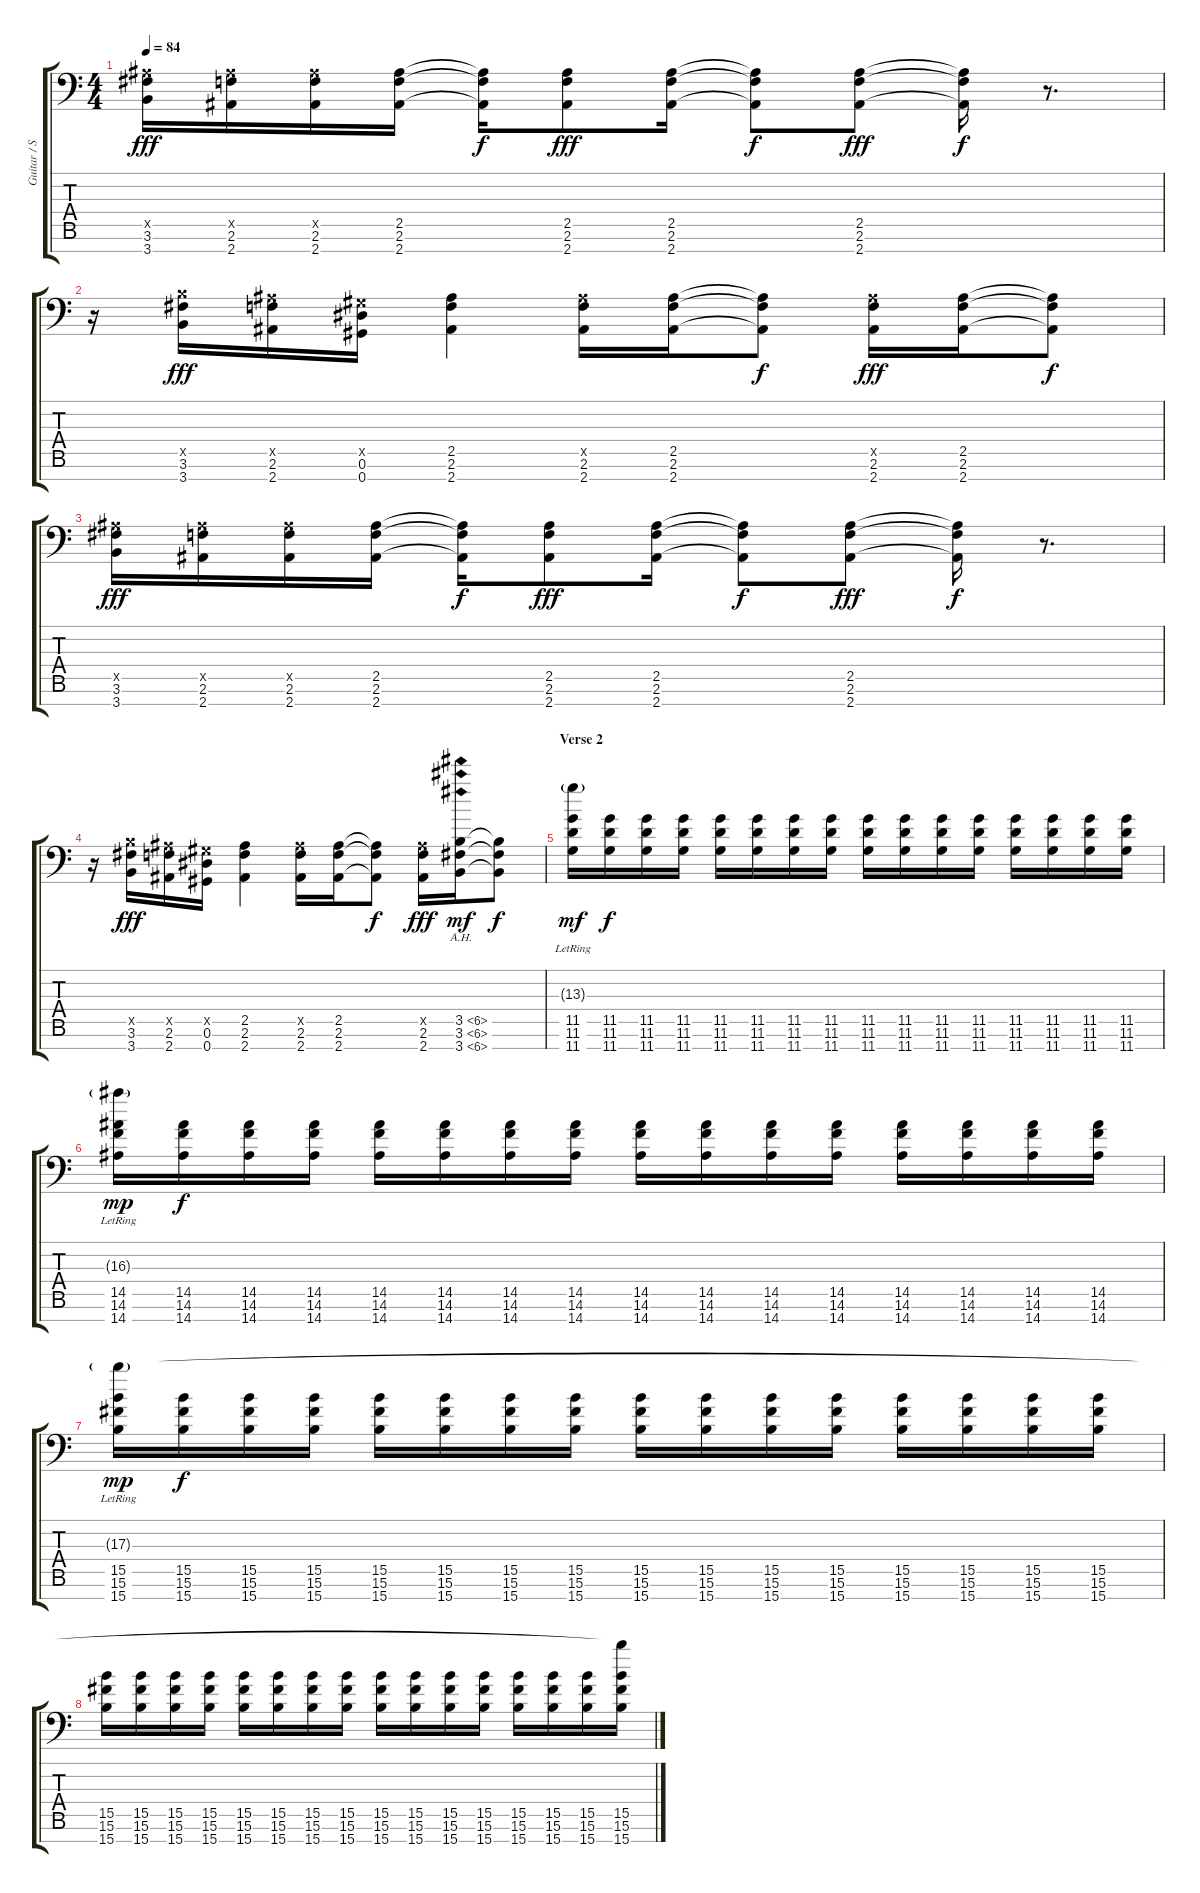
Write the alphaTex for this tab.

\track ("Guitar / Stef Carpenter" "Guitar / S") {instrument distortionguitar}
\staff {score tabs}
\tuning (Eb4 Bb3 Gb3 Db3 Ab2 Eb2 Ab1) {hide}
\ts (4 4)
\tempo 84
\clef f4
\ks c
(2.5{x} 3.6 3.7).16{dy fff} (2.5{x} 2.6 2.7).16 (2.5{x} 2.6 2.7).16 (2.5 2.6 2.7).16 (2.5{t} 2.6{t} 2.7{t}).16{dy f} (2.5 2.6 2.7).8{dy fff} (2.5 2.6 2.7).16 (2.5{t} 2.6{t} 2.7{t}).8{dy f} (2.5 2.6 2.7).8{dy fff} (2.5{t} 2.6{t} 2.7{t}).16{dy f} r.8{d} |
r.16 (3.5{x} 3.6 3.7).16{dy fff} (2.5{x} 2.6 2.7).16 (0.5{x} 0.6 0.7).16 (2.5 2.6 2.7).4 (2.5{x} 2.6 2.7).16 (2.5 2.6 2.7).16 (2.5{t} 2.6{t} 2.7{t}).8{dy f} (2.5{x} 2.6 2.7).16{dy fff} (2.5 2.6 2.7).16 (2.5{t} 2.6{t} 2.7{t}).8{dy f} |
(2.5{x} 3.6 3.7).16{dy fff} (2.5{x} 2.6 2.7).16 (2.5{x} 2.6 2.7).16 (2.5 2.6 2.7).16 (2.5{t} 2.6{t} 2.7{t}).16{dy f} (2.5 2.6 2.7).8{dy fff} (2.5 2.6 2.7).16 (2.5{t} 2.6{t} 2.7{t}).8{dy f} (2.5 2.6 2.7).8{dy fff} (2.5{t} 2.6{t} 2.7{t}).16{dy f} r.8{d} |
r.16 (3.5{x} 3.6 3.7).16{dy fff} (2.5{x} 2.6 2.7).16 (0.5{x} 0.6 0.7).16 (2.5 2.6 2.7).4 (2.5{x} 2.6 2.7).16 (2.5 2.6 2.7).16 (2.5{t} 2.6{t} 2.7{t}).8{dy f} (2.5{x} 2.6 2.7).16{dy fff} (3.5{ah 3} 3.6{ah 3} 3.7{ah 3}).16{dy mf} (3.5{t} 3.6{t} 3.7{t}).8{dy f} |
\section ("" "Verse 2")
(13.3{g lr} 11.5 11.6 11.7).16{dy mf} (11.5 11.6 11.7).16{dy f} (11.5 11.6 11.7).16 (11.5 11.6 11.7).16 (11.5 11.6 11.7).16 (11.5 11.6 11.7).16 (11.5 11.6 11.7).16 (11.5 11.6 11.7).16 (11.5 11.6 11.7).16 (11.5 11.6 11.7).16 (11.5 11.6 11.7).16 (11.5 11.6 11.7).16 (11.5 11.6 11.7).16 (11.5 11.6 11.7).16 (11.5 11.6 11.7).16 (11.5 11.6 11.7).16 |
(16.3{g lr} 14.5 14.6 14.7).16{dy mp} (14.5 14.6 14.7).16{dy f} (14.5 14.6 14.7).16 (14.5 14.6 14.7).16 (14.5 14.6 14.7).16 (14.5 14.6 14.7).16 (14.5 14.6 14.7).16 (14.5 14.6 14.7).16 (14.5 14.6 14.7).16 (14.5 14.6 14.7).16 (14.5 14.6 14.7).16 (14.5 14.6 14.7).16 (14.5 14.6 14.7).16 (14.5 14.6 14.7).16 (14.5 14.6 14.7).16 (14.5 14.6 14.7).16 |
(17.3{g lr} 15.5 15.6 15.7).16{dy mp} (15.5 15.6 15.7).16{dy f} (15.5 15.6 15.7).16 (15.5 15.6 15.7).16 (15.5 15.6 15.7).16 (15.5 15.6 15.7).16 (15.5 15.6 15.7).16 (15.5 15.6 15.7).16 (15.5 15.6 15.7).16 (15.5 15.6 15.7).16 (15.5 15.6 15.7).16 (15.5 15.6 15.7).16 (15.5 15.6 15.7).16 (15.5 15.6 15.7).16 (15.5 15.6 15.7).16 (15.5 15.6 15.7).16 |
(15.5 15.6 15.7).16 (15.5 15.6 15.7).16 (15.5 15.6 15.7).16 (15.5 15.6 15.7).16 (15.5 15.6 15.7).16 (15.5 15.6 15.7).16 (15.5 15.6 15.7).16 (15.5 15.6 15.7).16 (15.5 15.6 15.7).16 (15.5 15.6 15.7).16 (15.5 15.6 15.7).16 (15.5 15.6 15.7).16 (15.5 15.6 15.7).16 (15.5 15.6 15.7).16 (15.5 15.6 15.7).16 (17.3{t} 15.5 15.6 15.7).16
